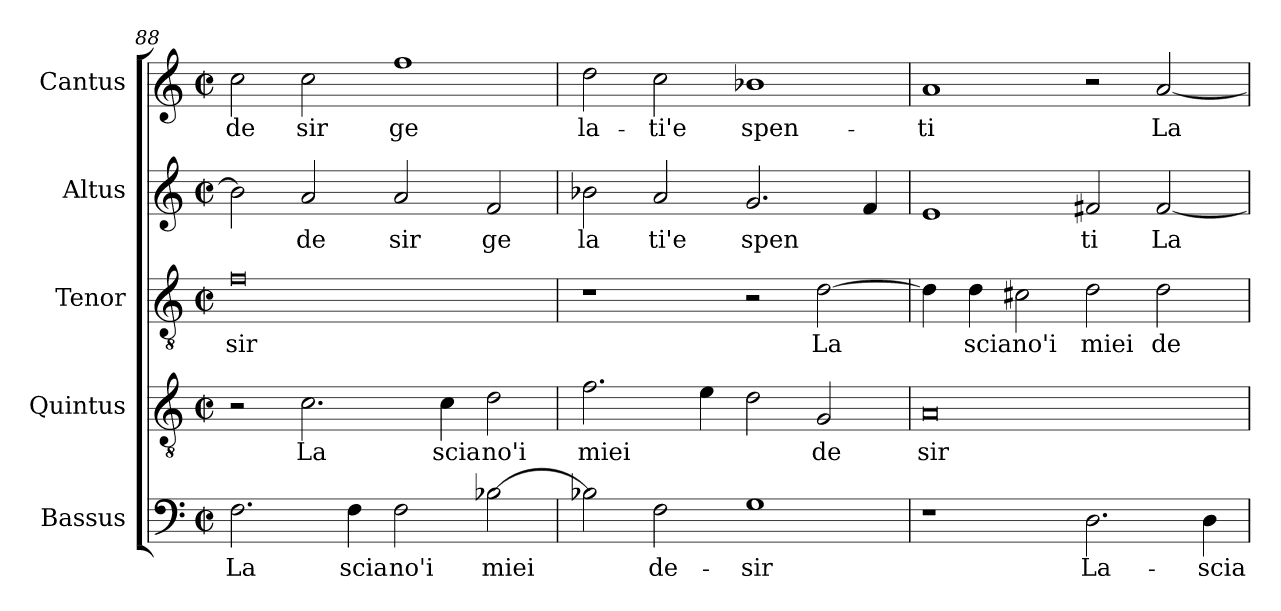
**kern	**text	**kern	**text	**kern	**text	**kern	**text	**kern	**text
*part5	*part5	*part4	*part4	*part3	*part3	*part2	*part2	*part1	*part1
*staff5	*staff5	*staff4	*staff4	*staff3	*staff3	*staff2	*staff2	*staff1	*staff1
*I"Bassus	*	*I"Quintus	*	*I"Tenor	*	*I"Altus	*	*I"Cantus	*
*clefF4	*	*clefGv2	*	*clefGv2	*	*clefG2	*	*clefG2	*
*k[]	*	*k[]	*	*k[]	*	*k[]	*	*k[]	*
*C:	*	*C:	*	*C:	*	*C:	*	*C:	*
*M2/2	*	*M2/2	*	*M2/2	*	*M2/2	*	*M2/2	*
*met(c|)	*	*met(c|)	*	*met(c|)	*	*met(c|)	*	*met(c|)	*
=88	=88	=88	=88	=88	=88	=88	=88	=88	=88
!	!LO:LY:b:cj	!	!	!	!LO:LY:b:cj	!	!LO:LY:b:cj	!	!LO:LY:b:cj
2.F\	La	2r	.	0f	sir	2b-\]	.	2cc\	de
!	!	!	!LO:LY:b:cj	!	!	!	!LO:LY:b:cj	!	!LO:LY:b:cj
.	.	2.c\	La	.	.	2a/	de	2cc\	sir
!	!LO:LY:b:cj	!	!	!	!	!	!	!	!
4F\	scia	.	.	.	.	.	.	.	.
!	!LO:LY:b:cj	!	!	!	!	!	!LO:LY:b:cj	!	!LO:LY:b:cj
2F\	no'i	.	.	.	.	2a/	sir	1ff	ge
!	!	!	!LO:LY:b:cj	!	!	!	!	!	!
.	.	4c\	scia	.	.	.	.	.	.
!	!LO:LY:b:cj	!	!LO:LY:b:cj	!	!	!	!LO:LY:b:cj	!	!
[<2B-\	miei	2d\	no'i	.	.	2f/	ge	.	.
!!LO:LB:g=z
=89	=89	=89	=89	=89	=89	=89	=89	=89	=89
!	!LO:LY:b:cj	!	!LO:LY:b:cj	!	!	!	!LO:LY:b:cj	!	!LO:LY:b:cj
2B-X\]	.	2.f\	miei	1r	.	2b-\	la	2dd\	la-
!	!LO:LY:b:cj	!	!	!	!	!	!LO:LY:b:cj	!	!LO:LY:b:cj
2F\	de-	.	.	.	.	2a/	ti'e	2cc\	-ti'e
!	!	!	!LO:LY:b:cj	!	!	!	!	!	!
.	.	4e\	.	.	.	.	.	.	.
!	!LO:LY:b:cj	!	!LO:LY:b:cj	!	!	!	!LO:LY:b:cj	!	!LO:LY:b:cj
1G	-sir	2d\	.	2r	.	2.g/	spen	1b-X	spen-
!	!	!	!LO:LY:b:cj	!	!LO:LY:b:cj	!	!	!	!
.	.	2G/	de	[>2d\	La	.	.	.	.
!	!	!	!	!	!	!	!LO:LY:b:cj	!	!
.	.	.	.	.	.	4f/	.	.	.
=90	=90	=90	=90	=90	=90	=90	=90	=90	=90
!	!	!	!LO:LY:b:cj	!	!LO:LY:b:cj	!	!LO:LY:b:cj	!	!LO:LY:b:cj
1r	.	0A	sir	4d\]	.	1e	.	1a	-ti
!	!	!	!	!	!LO:LY:b:cj	!	!	!	!
.	.	.	.	4d\	sciano'i	.	.	.	.
!	!	!	!	!	!LO:LY:b:cj	!	!	!	!
.	.	.	.	2c#X\	.	.	.	.	.
!	!LO:LY:b:cj	!	!	!	!LO:LY:b:cj	!	!LO:LY:b:cj	!	!
2.D\	La-	.	.	2d\	miei	2f#X/	ti	2r	.
!	!	!	!	!	!LO:LY:b:cj	!	!LO:LY:b:cj	!	!LO:LY:b:cj
.	.	.	.	2d\	de	[<2f#/	La	[<2a/	La-
!	!LO:LY:b:cj	!	!	!	!	!	!	!	!
4D\	-scia	.	.	.	.	.	.	.	.
=	=	=	=	=	=	=	=	=	=
*-	*-	*-	*-	*-	*-	*-	*-	*-	*-
